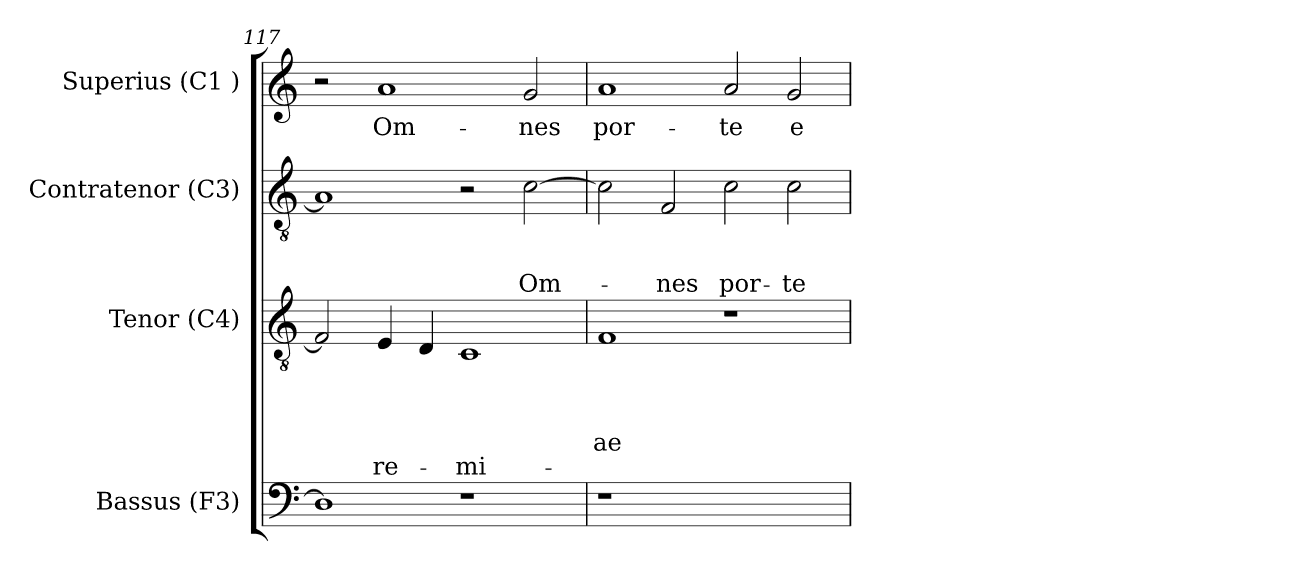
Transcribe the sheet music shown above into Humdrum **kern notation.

**kern	**text	**kern	**text	**text	**text	**text	**text	**kern	**text	**text	**text	**kern	**text
*part4	*part4	*part3	*part3	*part3	*part3	*part3	*part3	*part2	*part2	*part2	*part2	*part1	*part1
*staff4	*staff4	*staff3	*staff3	*staff3	*staff3	*staff3	*staff3	*staff2	*staff2	*staff2	*staff2	*staff1	*staff1
*I"Bassus (F3)	*	*I"Tenor (C4)	*	*	*	*	*	*I"Contratenor (C3)	*	*	*	*I"Superius (C1 )	*
*I'Bass.	*	*I'T.	*	*	*	*	*	*I'C.	*	*	*	*I'S.	*
*clefF4	*	*clefGv2	*	*	*	*	*	*clefGv2	*	*	*	*clefG2	*
*k[]	*	*k[]	*	*	*	*	*	*k[]	*	*	*	*k[]	*
*C:	*	*C:	*	*	*	*	*	*C:	*	*	*	*C:	*
=117	=117	=117	=117	=117	=117	=117	=117	=117	=117	=117	=117	=117	=117
1D]	.	2F/]	.	.	.	.	.	1A]	.	.	.	2r	.
!	!	!	!	!	!	!	!LO:LY:b	!	!	!	!	!	!LO:LY:b
.	.	4E/	.	.	.	.	-re-	.	.	.	.	1a	Om-
.	.	4D/	.	.	.	.	.	.	.	.	.	.	.
!	!	!	!	!	!	!	!LO:LY:b	!	!	!	!	!	!
1r	.	1C	.	.	.	.	-mi-	2r	.	.	.	.	.
!	!	!	!	!	!	!	!	!	!	!	!LO:LY:b	!	!LO:LY:b
.	.	.	.	.	.	.	.	[>2c\	.	.	Om-	2g/	-nes
!!LO:PB:g=z
=118	=118	=118	=118	=118	=118	=118	=118	=118	=118	=118	=118	=118	=118
!LO:N:vis=1	!	!	!	!	!	!LO:LY:b	!	!	!	!	!	!	!LO:LY:b
1r	.	1F	.	.	.	-ae	.	2c\]	.	.	.	1a	por-
!	!	!	!	!	!	!	!	!	!	!	!LO:LY:b	!	!
.	.	.	.	.	.	.	.	2F/	.	.	-nes	.	.
!	!	!	!	!	!	!	!	!	!	!	!LO:LY:b	!	!LO:LY:b
1ryy	.	1r	.	.	.	.	.	2c\	.	.	por-	2a/	-te
!	!	!	!	!	!	!	!	!	!	!	!LO:LY:b	!	!LO:LY:b
.	.	.	.	.	.	.	.	2c\	.	.	-te	2g/	e-
=	=	=	=	=	=	=	=	=	=	=	=	=	=
*-	*-	*-	*-	*-	*-	*-	*-	*-	*-	*-	*-	*-	*-
